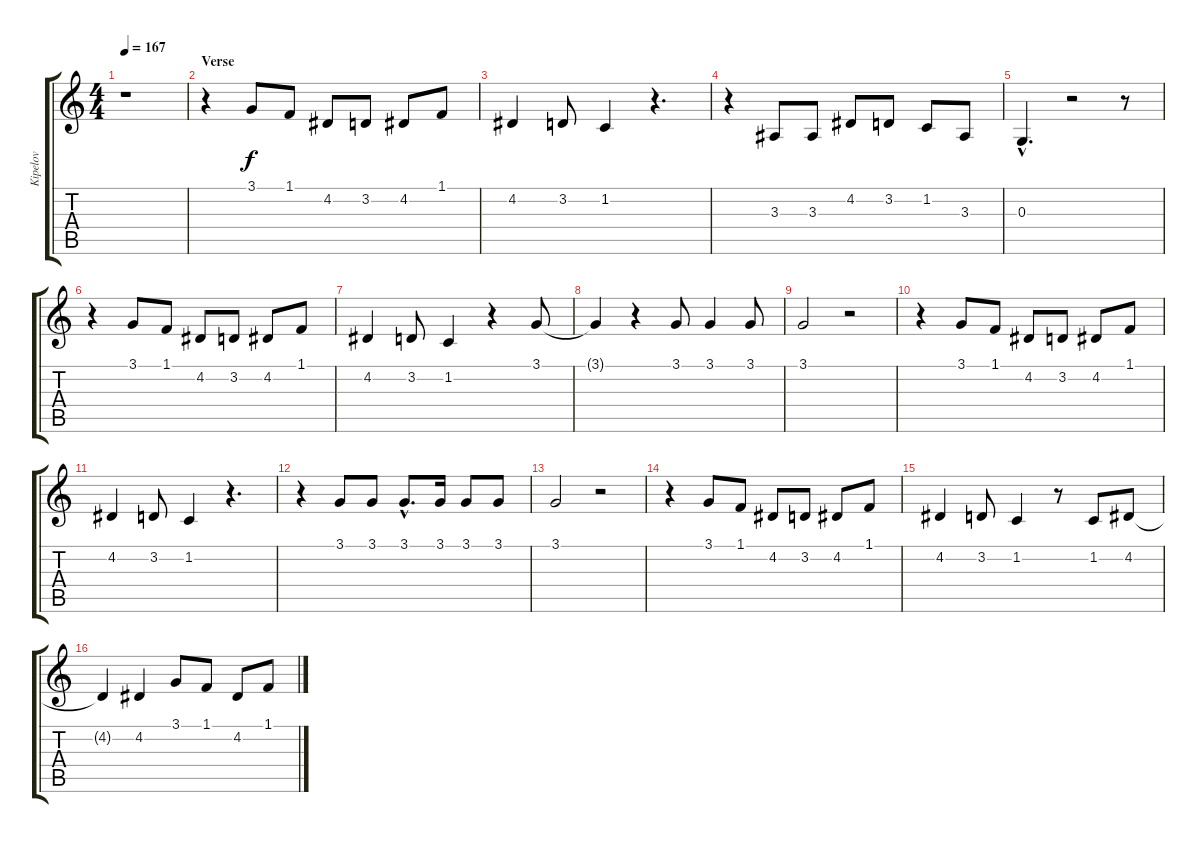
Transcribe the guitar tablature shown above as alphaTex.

\track ("Kipelov" "Kipelov") {instrument tenorsax}
\staff {score tabs}
\tuning (E4 B3 G3 D3 A2 E2) {hide}
\ts (4 4)
\tempo 167
\clef g2
\ks c
r.1{dy f} |
\section ("" "Verse")
r.4 3.1.8 1.1.8 4.2.8 3.2.8 4.2.8 1.1.8 |
4.2.4 3.2.8 1.2.4 r.4{d} |
r.4 3.3.8 3.3.8 4.2.8 3.2.8 1.2.8 3.3.8 |
0.3{hac}.4{d} r.2 r.8 |
r.4 3.1.8 1.1.8 4.2.8 3.2.8 4.2.8 1.1.8 |
4.2.4 3.2.8 1.2.4 r.4 3.1.8 |
3.1{t}.4 r.4 3.1.8 3.1.4 3.1.8 |
3.1.2 r.2 |
r.4 3.1.8 1.1.8 4.2.8 3.2.8 4.2.8 1.1.8 |
4.2.4 3.2.8 1.2.4 r.4{d} |
r.4 3.1.8 3.1.8 3.1{hac}.8{d} 3.1.16 3.1.8 3.1.8 |
3.1.2 r.2 |
r.4 3.1.8 1.1.8 4.2.8 3.2.8 4.2.8 1.1.8 |
4.2.4 3.2.8 1.2.4 r.8 1.2.8 4.2.8 |
4.2{t}.4 4.2.4 3.1.8 1.1.8 4.2.8 1.1.8
